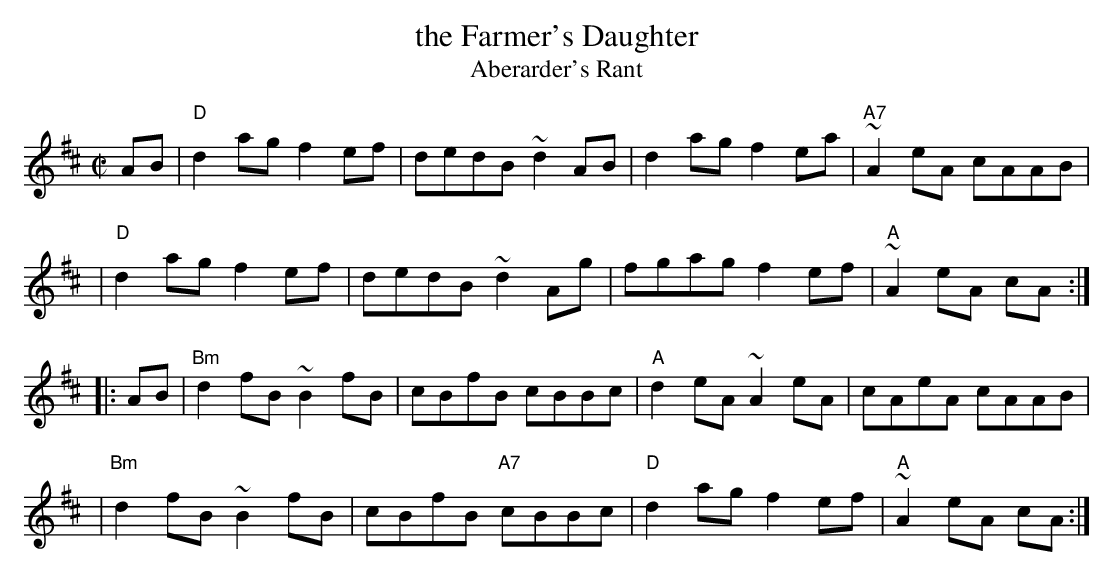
X:1
T: the Farmer's Daughter
T: Aberarder's Rant
M: C|
L: 1/8
K: D
AB \
| "D"d2ag f2ef | dedB ~d2AB | d2ag f2ea | "A7"~A2eA cAAB |
| "D"d2ag f2ef | dedB ~d2Ag | fgag f2ef | "A"~A2eA cA :|
|: AB \
| "Bm"d2fB ~B2fB | cBfB cBBc | "A"d2eA ~A2eA | cAeA cAAB |
| "Bm"d2fB ~B2fB | cBfB "A7"cBBc | "D"d2ag f2ef | "A"~A2eA cA :|
